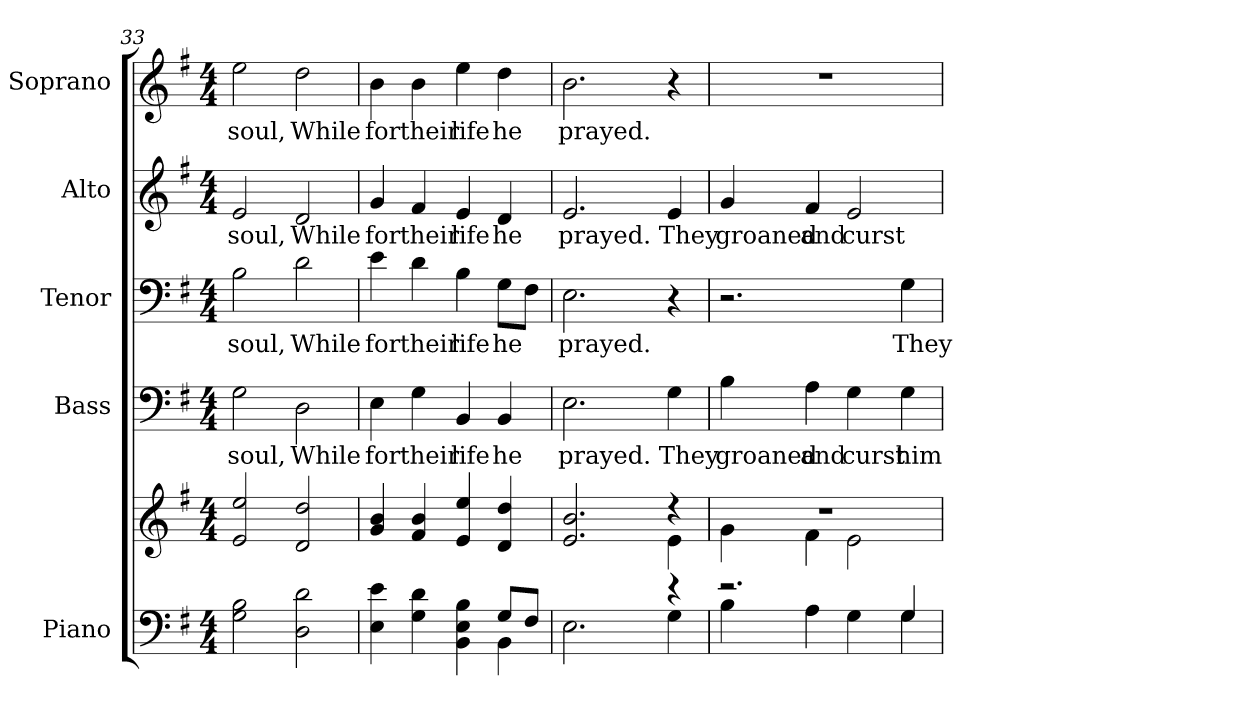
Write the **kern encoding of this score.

**kern	**kern	**kern	**text	**kern	**text	**kern	**text	**kern	**text
*part5	*part5	*part4	*part4	*part3	*part3	*part2	*part2	*part1	*part1
*staff6	*staff5	*staff4	*staff4	*staff3	*staff3	*staff2	*staff2	*staff1	*staff1
*I"Piano	*	*I"Bass	*	*I"Tenor	*	*I"Alto	*	*I"Soprano	*
*I'Pno.	*	*I'B.	*	*I'T.	*	*I'A.	*	*I'S.	*
*clefF4	*clefG2	*clefF4	*	*clefF4	*	*clefG2	*	*clefG2	*
*k[f#]	*k[f#]	*k[f#]	*	*k[f#]	*	*k[f#]	*	*k[f#]	*
*G:	*G:	*G:	*	*G:	*	*G:	*	*G:	*
*M4/4	*M4/4	*M4/4	*	*M4/4	*	*M4/4	*	*M4/4	*
=33	=33	=33	=33	=33	=33	=33	=33	=33	=33
!	!	!	!LO:LY:b:color=#000000	!	!	!	!	!	!
!	!	!	!	!	!LO:LY:b:color=#000000	!	!	!	!
!	!	!	!	!	!	!	!LO:LY:b:color=#000000	!	!
!	!	!	!	!	!	!	!	!	!LO:LY:b:color=#000000
2Gi\ 2Bi	2ei/ 2eei	2Gi\	soul,	2Bi\	soul,	2ei/	soul,	2eei\	soul,
!	!	!	!LO:LY:b:color=#000000	!	!	!	!	!	!
!	!	!	!	!	!LO:LY:b:color=#000000	!	!	!	!
!	!	!	!	!	!	!	!LO:LY:b:color=#000000	!	!
!	!	!	!	!	!	!	!	!	!LO:LY:b:color=#000000
2Di\ 2di	2di/ 2ddi	2Di\	While	2di\	While	2di/	While	2ddi\	While
!!LO:PB:g=z
=34	=34	=34	=34	=34	=34	=34	=34	=34	=34
*^	*	*	*	*	*	*	*	*	*
!	!	!	!	!LO:LY:b:color=#000000	!	!	!	!	!	!
!	!	!	!	!	!	!LO:LY:b:color=#000000	!	!	!	!
!	!	!	!	!	!	!	!	!LO:LY:b:color=#000000	!	!
!	!	!	!	!	!	!	!	!	!	!LO:LY:b:color=#000000
4Ei\ 4ei	2ryy	4gi/ 4bi	4Ei\	for	4ei\	for	4gi/	for	4bi\	for
!	!	!	!	!LO:LY:b:color=#000000	!	!	!	!	!	!
!	!	!	!	!	!	!LO:LY:b:color=#000000	!	!	!	!
!	!	!	!	!	!	!	!	!LO:LY:b:color=#000000	!	!
!	!	!	!	!	!	!	!	!	!	!LO:LY:b:color=#000000
4Gi\ 4di	.	4f#i/ 4bi	4Gi\	their	4di\	their	4f#i/	their	4bi\	their
!	!	!	!	!LO:LY:b:color=#000000	!	!	!	!	!	!
!	!	!	!	!	!	!LO:LY:b:color=#000000	!	!	!	!
!	!	!	!	!	!	!	!	!LO:LY:b:color=#000000	!	!
!	!	!	!	!	!	!	!	!	!	!LO:LY:b:color=#000000
4BBi\ 4Ei 4Bi	4ryy	4ei/ 4eei	4BBi/	life	4Bi\	life	4ei/	life	4eei\	life
!	!	!	!	!LO:LY:b:color=#000000	!	!	!	!	!	!
!	!	!	!	!	!	!LO:LY:b:color=#000000	!	!	!	!
!	!	!	!	!	!	!	!	!LO:LY:b:color=#000000	!	!
!	!	!	!	!	!	!	!	!	!	!LO:LY:b:color=#000000
8Gi/L	4BBi\	4di/ 4ddi	4BBi/	he	8Gi\L	he	4di/	he	4ddi\	he
8F#i/J	.	.	.	.	8F#i\J	.	.	.	.	.
=35	=35	=35	=35	=35	=35	=35	=35	=35	=35	=35
*	*	*^	*	*	*	*	*	*	*	*
!	!	!	!	!	!LO:LY:b:color=#000000	!	!	!	!	!	!
!	!	!	!	!	!	!	!LO:LY:b:color=#000000	!	!	!	!
!	!	!	!	!	!	!	!	!	!LO:LY:b:color=#000000	!	!
!	!	!	!	!	!	!	!	!	!	!	!LO:LY:b:color=#000000
2.Ei\	2ryy	2.ei/ 2.bi	2ryy	2.Ei\	prayed.	2.Ei\	prayed.	2.ei/	prayed.	2.bi\	prayed.
.	4ryy	.	4ryy	.	.	.	.	.	.	.	.
!	!	!	!	!	!LO:LY:b:color=#000000	!	!	!	!	!	!
!	!	!	!	!	!	!	!	!	!LO:LY:b:color=#000000	!	!
4r	4Gi\	4r	4ei\	4Gi\	They	4r	.	4ei/	They	4r	.
=36	=36	=36	=36	=36	=36	=36	=36	=36	=36	=36	=36
!	!	!	!	!	!LO:LY:b:color=#000000	!	!	!	!	!	!
!	!	!	!	!	!	!	!	!	!LO:LY:b:color=#000000	!	!
2.r	4Bi\	1r	4gi\	4Bi\	groaned	2.r	.	4gi/	groaned	1r	.
!	!	!	!	!	!LO:LY:b:color=#000000	!	!	!	!	!	!
!	!	!	!	!	!	!	!	!	!LO:LY:b:color=#000000	!	!
.	4Ai\	.	4f#i\	4Ai\	and	.	.	4f#i/	and	.	.
!	!	!	!	!	!LO:LY:b:color=#000000	!	!	!	!	!	!
!	!	!	!	!	!	!	!	!	!LO:LY:b:color=#000000	!	!
.	4Gi\	.	2ei\	4Gi\	curst	.	.	2ei/	curst	.	.
!	!	!	!	!	!LO:LY:b:color=#000000	!	!	!	!	!	!
!	!	!	!	!	!	!	!LO:LY:b:color=#000000	!	!	!	!
4Gi/	4Gi\	.	.	4Gi\	him	4Gi\	They	.	.	.	.
*v	*v	*	*	*	*	*	*	*	*	*	*
*	*v	*v	*	*	*	*	*	*	*	*
=	=	=	=	=	=	=	=	=	=
*-	*-	*-	*-	*-	*-	*-	*-	*-	*-
